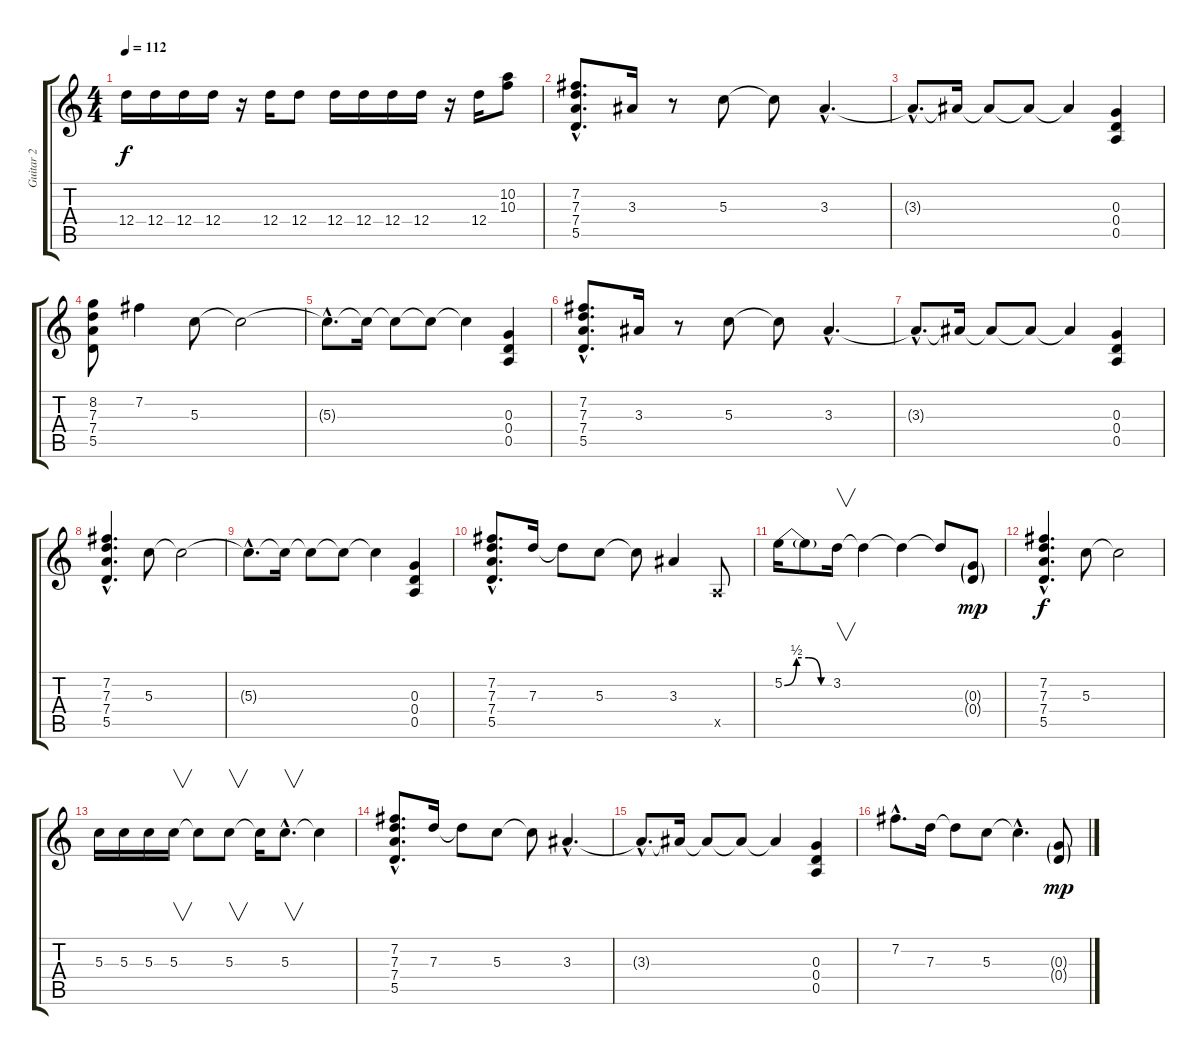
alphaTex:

\track ("Guitar 2" "Guitar 2") {instrument distortionguitar}
\staff {score tabs}
\tuning (E4 B3 G3 D3 A2 E2) {hide}
\ts (4 4)
\tempo 112
\clef g2
\ks c
12.4.16{dy f} 12.4.16 12.4.16 12.4.16 r.16 12.4.16 12.4.8 12.4.16 12.4.16 12.4.16 12.4.16 r.16 12.4.16 (10.2 10.3).8 |
(7.2{hac} 7.3{hac} 7.4{hac} 5.5{hac}).8{d} 3.3.16 r.8 5.3.8 5.3{t}.8 3.3{hac}.4{d} |
3.3{hac t}.8{d} 3.3{t}.16 3.3{t}.8 3.3{t}.8 3.3{t}.4 (0.3 0.4 0.5).4 |
(8.2 7.3 7.4 5.5).8 7.2.4 5.3.8 5.3{t}.2 |
5.3{hac t}.8{d} 5.3{t}.16 5.3{t}.8 5.3{t}.8 5.3{t}.4 (0.3 0.4 0.5).4 |
(7.2{hac} 7.3{hac} 7.4{hac} 5.5{hac}).8{d} 3.3.16 r.8 5.3.8 5.3{t}.8 3.3{hac}.4{d} |
3.3{hac t}.8{d} 3.3{t}.16 3.3{t}.8 3.3{t}.8 3.3{t}.4 (0.3 0.4 0.5).4 |
(7.2{hac} 7.3{hac} 7.4{hac} 5.5{hac}).4{d} 5.3.8 5.3{t}.2 |
5.3{hac t}.8{d} 5.3{t}.16 5.3{t}.8 5.3{t}.8 5.3{t}.4 (0.3 0.4 0.5).4 |
(7.2{hac} 7.3{hac} 7.4{hac} 5.5{hac}).8{d} 7.3.16 7.3{t}.8 5.3.8 5.3{t}.8 3.3.4 0.5{x}.8 |
5.2{be (custom 0 0 15 2 30 2 45 0 60 0)}.16 5.2{t}.8 3.2.16{v} 3.2{t}.4 3.2{t}.4 3.2{t}.8 (0.3{g} 0.4{g}).8{dy mp} |
(7.2{hac} 7.3{hac} 7.4{hac} 5.5{hac}).4{d dy f} 5.3.8 5.3{t}.2 |
5.3.16 5.3.16 5.3.16 5.3.16{v} 5.3{t}.8 5.3.8{v} 5.3{t}.16 5.3{hac}.8{v d} 5.3{t}.4 |
(7.2{hac} 7.3{hac} 7.4{hac} 5.5{hac}).8{d} 7.3.16 7.3{t}.8 5.3.8 5.3{t}.8 3.3{hac}.4{d} |
3.3{hac t}.8{d} 3.3{t}.16 3.3{t}.8 3.3{t}.8 3.3{t}.4 (0.3 0.4 0.5).4 |
7.2{hac}.8{d} 7.3.16 7.3{t}.8 5.3.8 5.3{hac t}.4{d} (0.3{g} 0.4{g}).8{dy mp}
